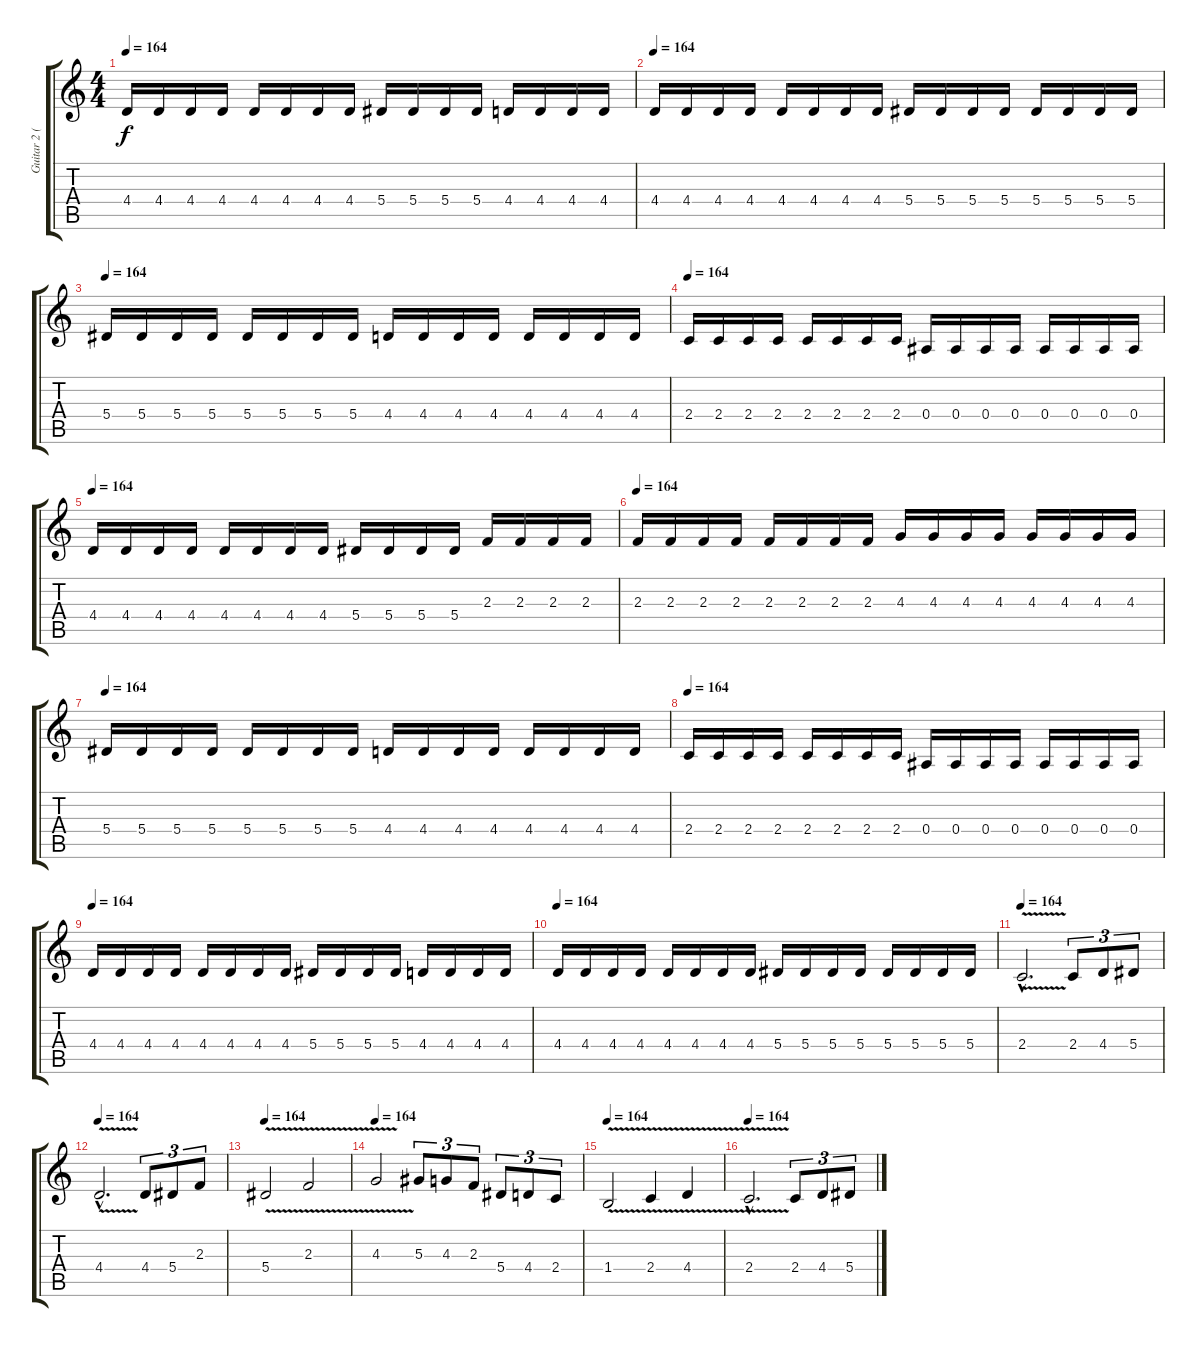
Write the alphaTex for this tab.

\track ("Guitar 2 (Lead)" "Guitar 2 (") {instrument overdrivenguitar}
\staff {score tabs}
\tuning (C4 G3 Eb3 Bb2 F2 C2) {hide}
\ts (4 4)
\tempo 164
\clef g2
\ks c
4.4.16{dy f} 4.4.16 4.4.16 4.4.16 4.4.16 4.4.16 4.4.16 4.4.16 5.4.16 5.4.16 5.4.16 5.4.16 4.4.16 4.4.16 4.4.16 4.4.16 |
\tempo 164
4.4.16 4.4.16 4.4.16 4.4.16 4.4.16 4.4.16 4.4.16 4.4.16 5.4.16 5.4.16 5.4.16 5.4.16 5.4.16 5.4.16 5.4.16 5.4.16 |
\tempo 164
5.4.16 5.4.16 5.4.16 5.4.16 5.4.16 5.4.16 5.4.16 5.4.16 4.4.16 4.4.16 4.4.16 4.4.16 4.4.16 4.4.16 4.4.16 4.4.16 |
\tempo 164
2.4.16 2.4.16 2.4.16 2.4.16 2.4.16 2.4.16 2.4.16 2.4.16 0.4.16 0.4.16 0.4.16 0.4.16 0.4.16 0.4.16 0.4.16 0.4.16 |
\tempo 164
4.4.16 4.4.16 4.4.16 4.4.16 4.4.16 4.4.16 4.4.16 4.4.16 5.4.16 5.4.16 5.4.16 5.4.16 2.3.16 2.3.16 2.3.16 2.3.16 |
\tempo 164
2.3.16 2.3.16 2.3.16 2.3.16 2.3.16 2.3.16 2.3.16 2.3.16 4.3.16 4.3.16 4.3.16 4.3.16 4.3.16 4.3.16 4.3.16 4.3.16 |
\tempo 164
5.4.16 5.4.16 5.4.16 5.4.16 5.4.16 5.4.16 5.4.16 5.4.16 4.4.16 4.4.16 4.4.16 4.4.16 4.4.16 4.4.16 4.4.16 4.4.16 |
\tempo 164
2.4.16 2.4.16 2.4.16 2.4.16 2.4.16 2.4.16 2.4.16 2.4.16 0.4.16 0.4.16 0.4.16 0.4.16 0.4.16 0.4.16 0.4.16 0.4.16 |
\tempo 164
4.4.16 4.4.16 4.4.16 4.4.16 4.4.16 4.4.16 4.4.16 4.4.16 5.4.16 5.4.16 5.4.16 5.4.16 4.4.16 4.4.16 4.4.16 4.4.16 |
\tempo 164
4.4.16 4.4.16 4.4.16 4.4.16 4.4.16 4.4.16 4.4.16 4.4.16 5.4.16 5.4.16 5.4.16 5.4.16 5.4.16 5.4.16 5.4.16 5.4.16 |
\tempo 164
2.4{v hac}.2{d} 2.4.8{tu (3 2)} 4.4.8{tu (3 2)} 5.4.8{tu (3 2)} |
\tempo 164
4.4{v hac}.2{d} 4.4.8{tu (3 2)} 5.4.8{tu (3 2)} 2.3.8{tu (3 2)} |
\tempo 164
5.4{v}.2 2.3{v}.2 |
\tempo 164
4.3{v}.2 5.3.8{tu (3 2)} 4.3.8{tu (3 2)} 2.3.8{tu (3 2)} 5.4.8{tu (3 2)} 4.4.8{tu (3 2)} 2.4.8{tu (3 2)} |
\tempo 164
1.4{v}.2 2.4{v}.4 4.4{v}.4 |
\tempo 164
2.4{v hac}.2{d} 2.4.8{tu (3 2)} 4.4.8{tu (3 2)} 5.4.8{tu (3 2)}
